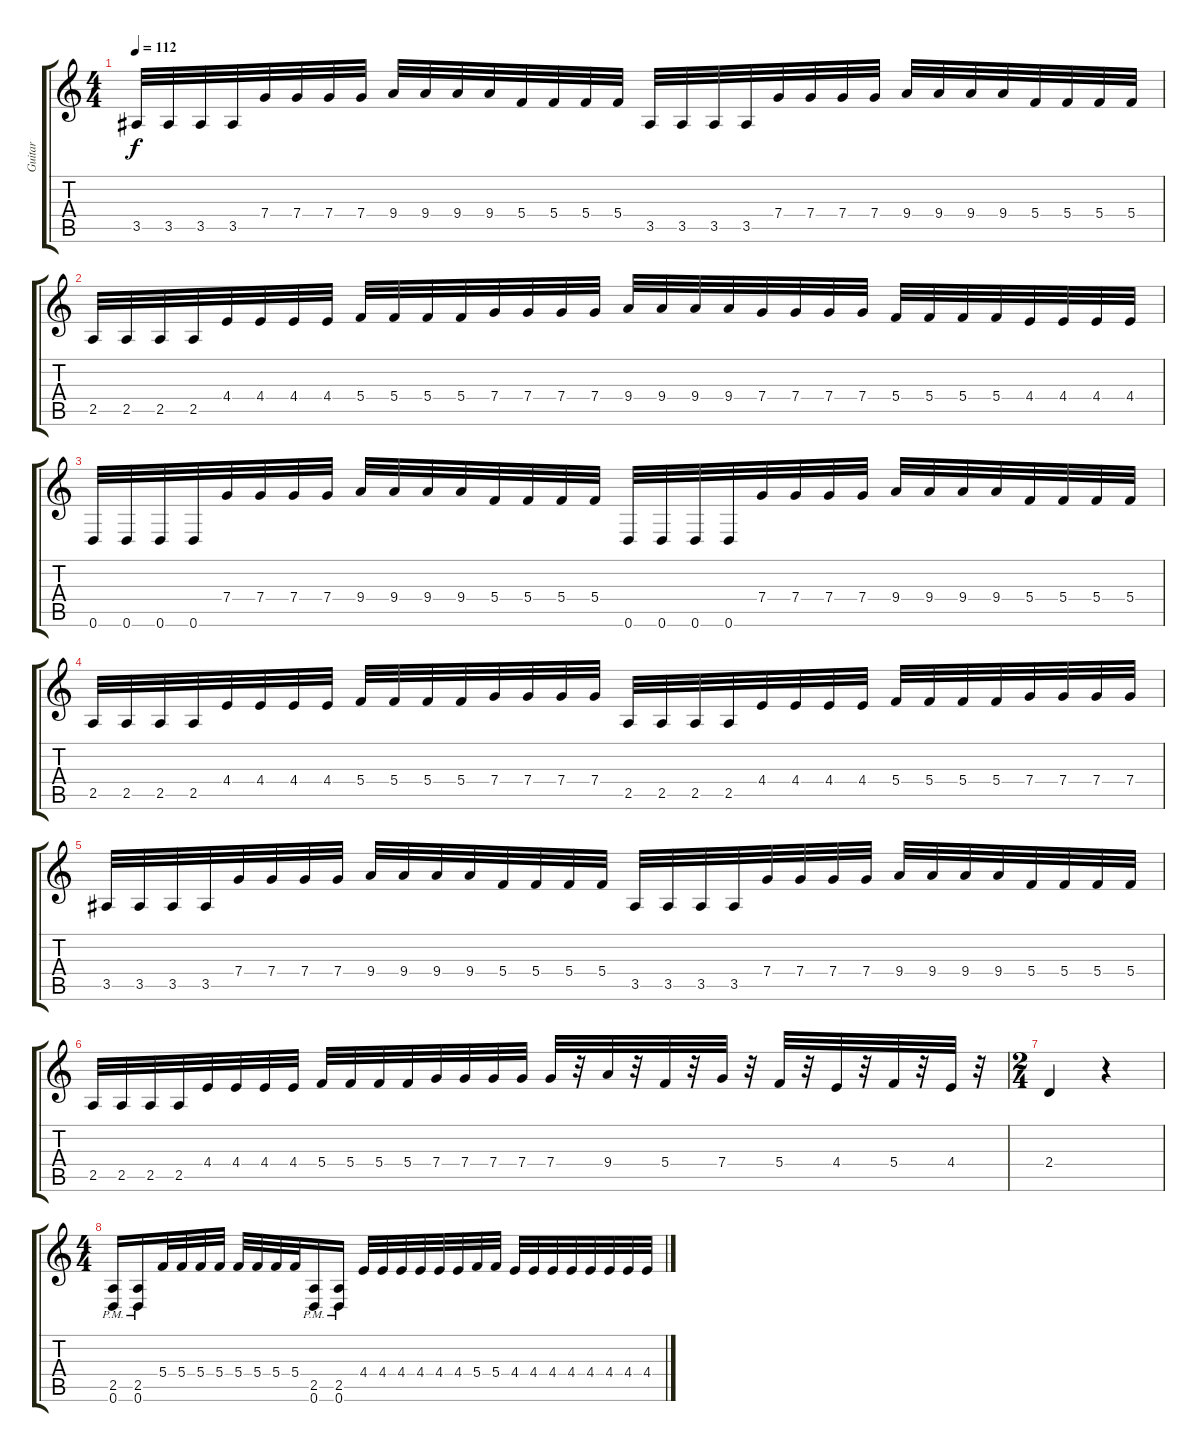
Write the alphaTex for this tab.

\track ("Guitar" "Guitar") {instrument distortionguitar}
\staff {score tabs}
\tuning (D4 A3 F3 C3 G2 D2) {hide}
\ts (4 4)
\tempo 112
\clef g2
\ks c
3.5.32{dy f} 3.5.32 3.5.32 3.5.32 7.4.32 7.4.32 7.4.32 7.4.32 9.4.32 9.4.32 9.4.32 9.4.32 5.4.32 5.4.32 5.4.32 5.4.32 3.5.32 3.5.32 3.5.32 3.5.32 7.4.32 7.4.32 7.4.32 7.4.32 9.4.32 9.4.32 9.4.32 9.4.32 5.4.32 5.4.32 5.4.32 5.4.32 |
2.5.32 2.5.32 2.5.32 2.5.32 4.4.32 4.4.32 4.4.32 4.4.32 5.4.32 5.4.32 5.4.32 5.4.32 7.4.32 7.4.32 7.4.32 7.4.32 9.4.32 9.4.32 9.4.32 9.4.32 7.4.32 7.4.32 7.4.32 7.4.32 5.4.32 5.4.32 5.4.32 5.4.32 4.4.32 4.4.32 4.4.32 4.4.32 |
0.6.32 0.6.32 0.6.32 0.6.32 7.4.32 7.4.32 7.4.32 7.4.32 9.4.32 9.4.32 9.4.32 9.4.32 5.4.32 5.4.32 5.4.32 5.4.32 0.6.32 0.6.32 0.6.32 0.6.32 7.4.32 7.4.32 7.4.32 7.4.32 9.4.32 9.4.32 9.4.32 9.4.32 5.4.32 5.4.32 5.4.32 5.4.32 |
2.5.32 2.5.32 2.5.32 2.5.32 4.4.32 4.4.32 4.4.32 4.4.32 5.4.32 5.4.32 5.4.32 5.4.32 7.4.32 7.4.32 7.4.32 7.4.32 2.5.32 2.5.32 2.5.32 2.5.32 4.4.32 4.4.32 4.4.32 4.4.32 5.4.32 5.4.32 5.4.32 5.4.32 7.4.32 7.4.32 7.4.32 7.4.32 |
3.5.32 3.5.32 3.5.32 3.5.32 7.4.32 7.4.32 7.4.32 7.4.32 9.4.32 9.4.32 9.4.32 9.4.32 5.4.32 5.4.32 5.4.32 5.4.32 3.5.32 3.5.32 3.5.32 3.5.32 7.4.32 7.4.32 7.4.32 7.4.32 9.4.32 9.4.32 9.4.32 9.4.32 5.4.32 5.4.32 5.4.32 5.4.32 |
2.5.32 2.5.32 2.5.32 2.5.32 4.4.32 4.4.32 4.4.32 4.4.32 5.4.32 5.4.32 5.4.32 5.4.32 7.4.32 7.4.32 7.4.32 7.4.32 7.4.32 r.32 9.4.32 r.32 5.4.32 r.32 7.4.32 r.32 5.4.32 r.32 4.4.32 r.32 5.4.32 r.32 4.4.32 r.32 |
\ts (2 4)
2.4.4 r.4 |
\ts (4 4)
(2.5{pm} 0.6{pm}).16 (2.5{pm} 0.6{pm}).16 5.4.32 5.4.32 5.4.32 5.4.32 5.4.32 5.4.32 5.4.32 5.4.32 (2.5{pm} 0.6{pm}).16 (2.5{pm} 0.6{pm}).16 4.4.32 4.4.32 4.4.32 4.4.32 4.4.32 4.4.32 5.4.32 5.4.32 4.4.32 4.4.32 4.4.32 4.4.32 4.4.32 4.4.32 4.4.32 4.4.32
